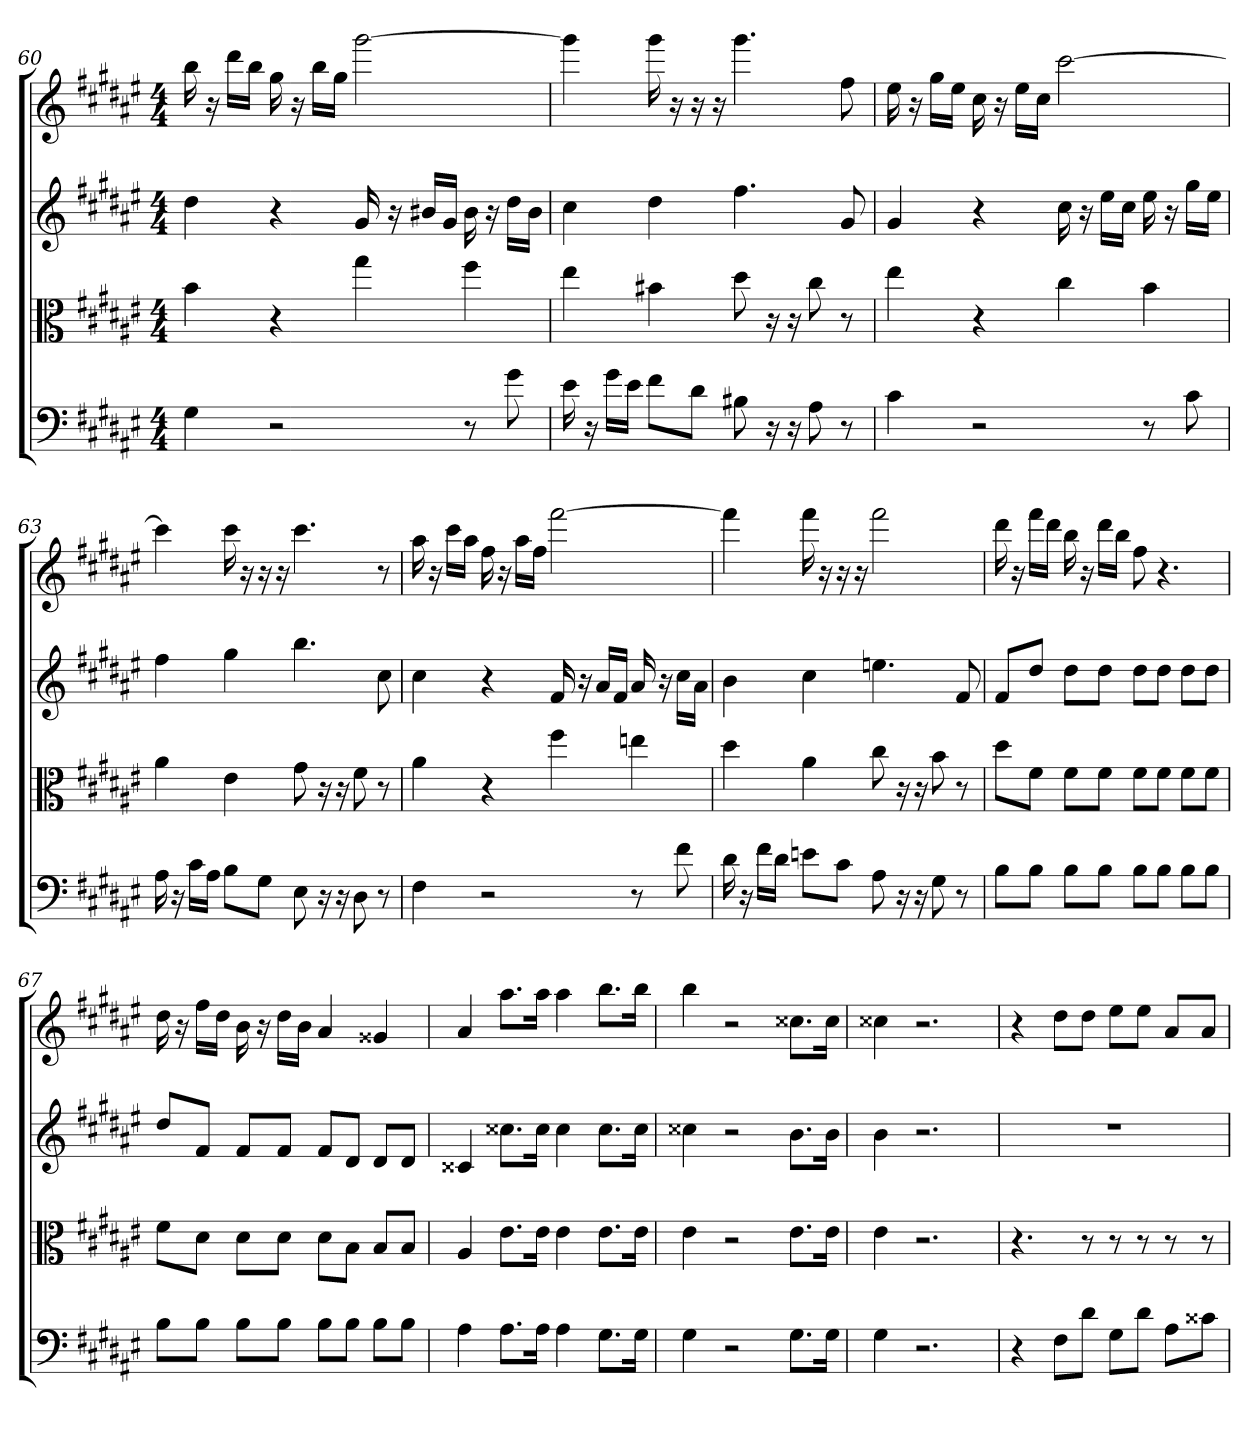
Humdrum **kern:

**kern	**kern	**kern	**kern
*part4	*part3	*part2	*part1
*staff4	*staff3	*staff2	*staff1
*clefF4	*clefC3	*clefG2	*clefG2
*k[f#c#g#d#a#e#]	*k[f#c#g#d#a#e#]	*k[f#c#g#d#a#e#]	*k[f#c#g#d#a#e#]
*F#:	*F#:	*F#:	*F#:
*M4/4	*M4/4	*M4/4	*M4/4
=60	=60	=60	=60
4G#	4b	4dd#	16bb
.	.	.	16r
.	.	.	16ddd#\LL
.	.	.	16bb\JJ
2r	4r	4r	16gg#
.	.	.	16r
.	.	.	16bb\LL
.	.	.	16gg#\JJ
.	4gg#	16g#	[2ggg#
.	.	16r	.
.	.	16b#X/LL	.
.	.	16g#/JJ	.
8r	4ff#	16b#	.
.	.	16r	.
8g#	.	16dd#\LL	.
.	.	16b#\JJ	.
=61	=61	=61	=61
16e#	4ee#	4cc#	4ggg#]
16r	.	.	.
16g#\LL	.	.	.
16e#\JJ	.	.	.
8f#\L	4b#X	4dd#	16ggg#
.	.	.	16r
8d#\J	.	.	16r
.	.	.	16r
8B#X	8dd#	4.ff#	4.ggg#
16r	16r	.	.
16r	16r	.	.
8A#	8cc#	.	.
8r	8r	8g#	8ff#
=62	=62	=62	=62
4c#	4ee#	4g#	16ee#
.	.	.	16r
.	.	.	16gg#\LL
.	.	.	16ee#\JJ
2r	4r	4r	16cc#
.	.	.	16r
.	.	.	16ee#\LL
.	.	.	16cc#\JJ
.	4cc#	16cc#	[2ccc#
.	.	16r	.
.	.	16ee#\LL	.
.	.	16cc#\JJ	.
8r	4b	16ee#	.
.	.	16r	.
8c#	.	16gg#\LL	.
.	.	16ee#\JJ	.
=63	=63	=63	=63
16A#	4a#	4ff#	4ccc#]
16r	.	.	.
16c#\LL	.	.	.
16A#\JJ	.	.	.
8B\L	4e#	4gg#	16ccc#
.	.	.	16r
8G#\J	.	.	16r
.	.	.	16r
8E#	8g#	4.bb	4.ccc#
16r	16r	.	.
16r	16r	.	.
8D#	8f#	.	.
8r	8r	8cc#	8r
=64	=64	=64	=64
4F#	4a#	4cc#	16aa#
.	.	.	16r
.	.	.	16ccc#\LL
.	.	.	16aa#\JJ
2r	4r	4r	16ff#
.	.	.	16r
.	.	.	16aa#\LL
.	.	.	16ff#\JJ
.	4ff#	16f#	[2fff#
.	.	16r	.
.	.	16a#/LL	.
.	.	16f#/JJ	.
8r	4een	16a#	.
.	.	16r	.
8f#	.	16cc#\LL	.
.	.	16a#\JJ	.
=65	=65	=65	=65
16d#	4dd#	4b	4fff#]
16r	.	.	.
16f#\LL	.	.	.
16d#\JJ	.	.	.
8en\L	4a#	4cc#	16fff#
.	.	.	16r
8c#\J	.	.	16r
.	.	.	16r
8A#	8cc#	4.een	2fff#
16r	16r	.	.
16r	16r	.	.
8G#	8b	.	.
8r	8r	8f#	.
=66	=66	=66	=66
8B\L	8dd#\L	8f#/L	16ddd#
.	.	.	16r
8B\J	8f#\J	8dd#/J	16fff#\LL
.	.	.	16ddd#\JJ
8B\L	8f#\L	8dd#\L	16bb
.	.	.	16r
8B\J	8f#\J	8dd#\J	16ddd#\LL
.	.	.	16bb\JJ
8B\L	8f#\L	8dd#\L	8ff#
8B\J	8f#\J	8dd#\J	4.r
8B\L	8f#\L	8dd#\L	.
8B\J	8f#\J	8dd#\J	.
=67	=67	=67	=67
8B\L	8f#\L	8dd#/L	16dd#
.	.	.	16r
8B\J	8d#\J	8f#/J	16ff#\LL
.	.	.	16dd#\JJ
8B\L	8d#\L	8f#/L	16b
.	.	.	16r
8B\J	8d#\J	8f#/J	16dd#\LL
.	.	.	16b\JJ
8B\L	8d#\L	8f#/L	4a#
8B\J	8B\J	8d#/J	.
8B\L	8B/L	8d#/L	4g##X
8B\J	8B/J	8d#/J	.
=68	=68	=68	=68
4A#	4A#	4c##X	4a#
8.A#\L	8.e#\L	8.cc##X\L	8.aa#\L
16A#\Jk	16e#\Jk	16cc##\Jk	16aa#\Jk
4A#	4e#	4cc##	4aa#
8.G#\L	8.e#\L	8.cc##\L	8.bb\L
16G#\Jk	16e#\Jk	16cc##\Jk	16bb\Jk
=69	=69	=69	=69
4G#	4e#	4cc##X	4bb
2r	2r	2r	2r
8.G#\L	8.e#\L	8.b\L	8.cc##X\L
16G#\Jk	16e#\Jk	16b\Jk	16cc##\Jk
=70	=70	=70	=70
4G#	4e#	4b	4cc##X
2.r	2.r	2.r	2.r
=71	=71	=71	=71
4r	4.r	1r	4r
8F#\L	.	.	8dd#\L
8d#\J	8r	.	8dd#\J
8G#\L	8r	.	8ee#\L
8d#\J	8r	.	8ee#\J
8A#\L	8r	.	8a#/L
8c##X\J	8r	.	8a#/J
=	=	=	=
*-	*-	*-	*-
